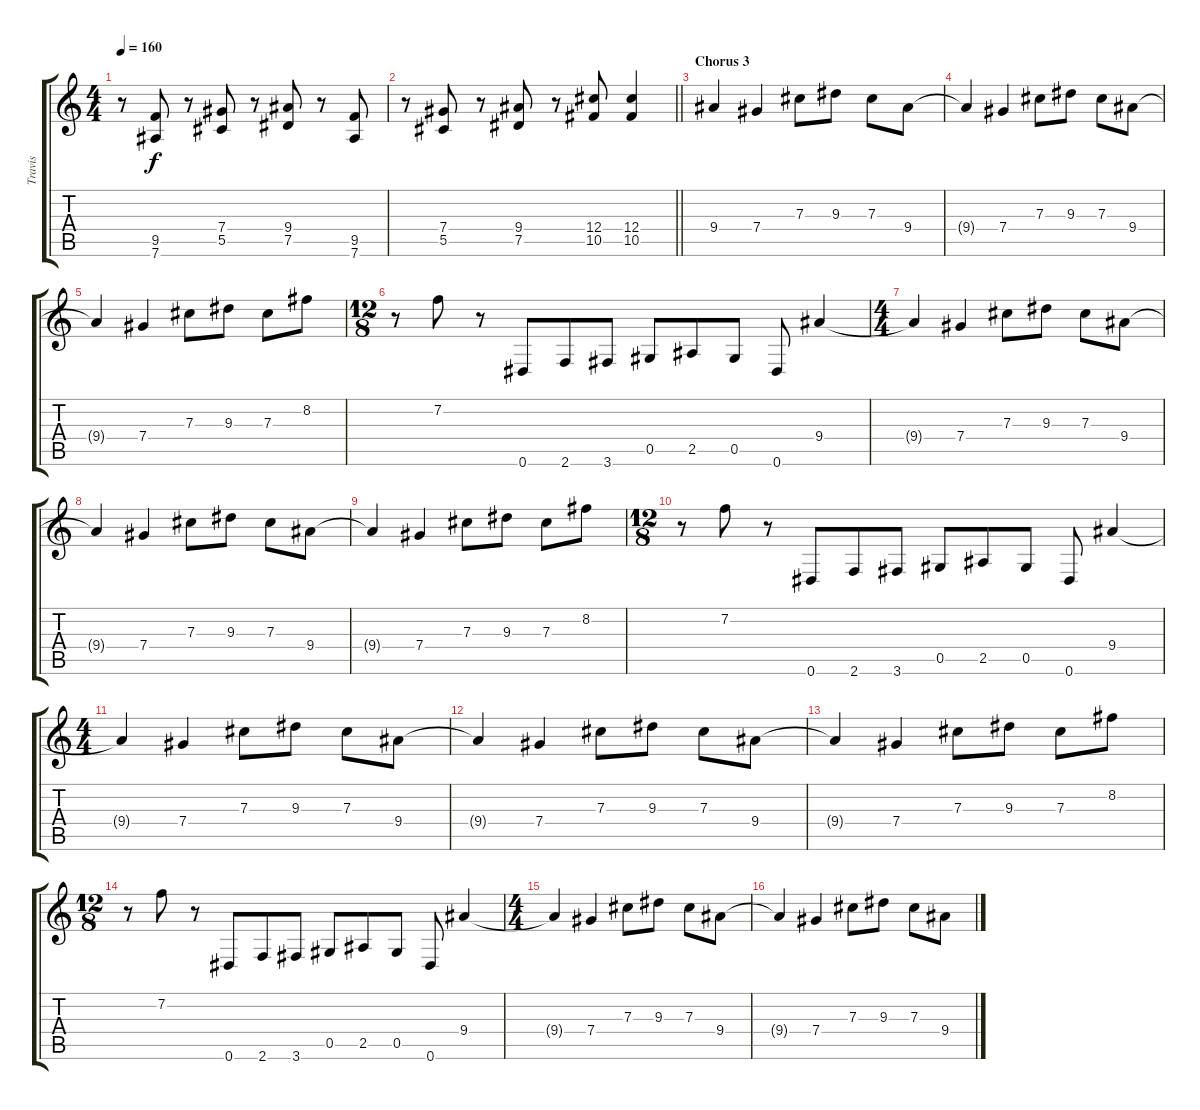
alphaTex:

\track ("Travis" "Travis") {instrument distortionguitar}
\staff {score tabs}
\tuning (Eb4 Bb3 Gb3 Db3 Ab2 Eb2) {hide}
\ts (4 4)
\tempo 160
\clef g2
\ks c
r.8{dy f} (9.5 7.6).8 r.8 (7.4 5.5).8 r.8 (9.4 7.5).8 r.8 (9.5 7.6).8 |
\barLineRight lightlight
r.8 (7.4 5.5).8 r.8 (9.4 7.5).8 r.8 (12.4 10.5).8 (12.4 10.5).4 |
\section ("" "Chorus 3")
9.4.4 7.4.4 7.3.8 9.3.8 7.3.8 9.4.8 |
9.4{t}.4 7.4.4 7.3.8 9.3.8 7.3.8 9.4.8 |
9.4{t}.4 7.4.4 7.3.8 9.3.8 7.3.8 8.2.8 |
\ts (12 8)
r.8 7.2.8 r.8 0.6.8 2.6.8 3.6.8 0.5.8 2.5.8 0.5.8 0.6.8 9.4.4 |
\ts (4 4)
9.4{t}.4 7.4.4 7.3.8 9.3.8 7.3.8 9.4.8 |
9.4{t}.4 7.4.4 7.3.8 9.3.8 7.3.8 9.4.8 |
9.4{t}.4 7.4.4 7.3.8 9.3.8 7.3.8 8.2.8 |
\ts (12 8)
r.8 7.2.8 r.8 0.6.8 2.6.8 3.6.8 0.5.8 2.5.8 0.5.8 0.6.8 9.4.4 |
\ts (4 4)
9.4{t}.4 7.4.4 7.3.8 9.3.8 7.3.8 9.4.8 |
9.4{t}.4 7.4.4 7.3.8 9.3.8 7.3.8 9.4.8 |
9.4{t}.4 7.4.4 7.3.8 9.3.8 7.3.8 8.2.8 |
\ts (12 8)
r.8 7.2.8 r.8 0.6.8 2.6.8 3.6.8 0.5.8 2.5.8 0.5.8 0.6.8 9.4.4 |
\ts (4 4)
9.4{t}.4 7.4.4 7.3.8 9.3.8 7.3.8 9.4.8 |
9.4{t}.4 7.4.4 7.3.8 9.3.8 7.3.8 9.4.8
